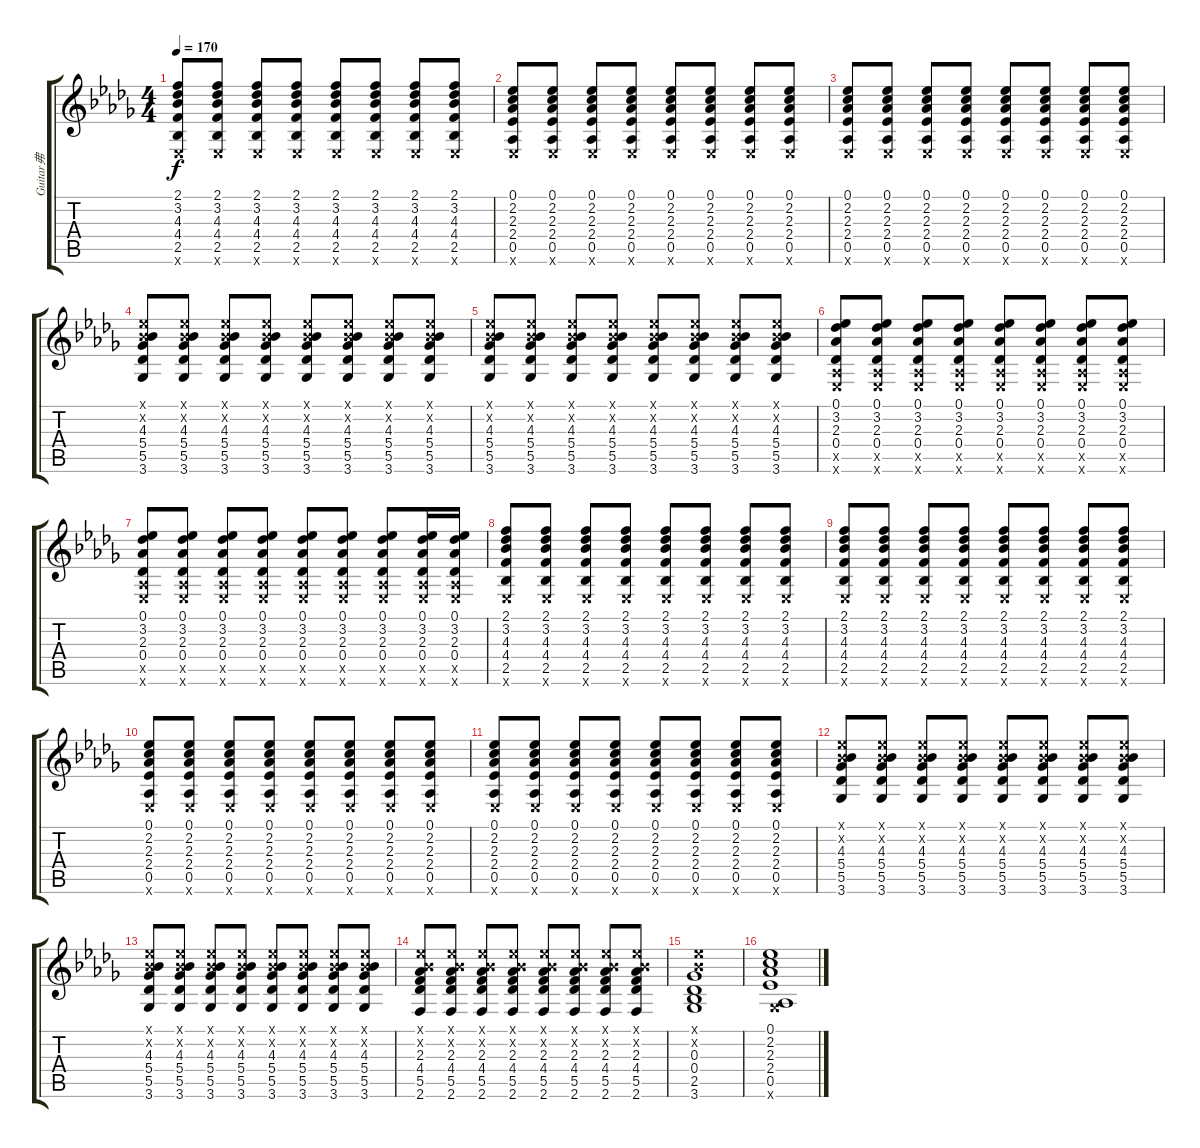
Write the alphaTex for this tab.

\track ("Guitar弗" "Guitar弗") {instrument distortionguitar}
\staff {score tabs}
\tuning (Eb4 Bb3 Gb3 Db3 Ab2 Eb2) {hide}
\ts (4 4)
\tempo 170
\clef g2
\ks db
(2.1 3.2 4.3 4.4 2.5 0.6{x}).8{dy f} (2.1 3.2 4.3 4.4 2.5 0.6{x}).8 (2.1 3.2 4.3 4.4 2.5 0.6{x}).8 (2.1 3.2 4.3 4.4 2.5 0.6{x}).8 (2.1 3.2 4.3 4.4 2.5 0.6{x}).8 (2.1 3.2 4.3 4.4 2.5 0.6{x}).8 (2.1 3.2 4.3 4.4 2.5 0.6{x}).8 (2.1 3.2 4.3 4.4 2.5 0.6{x}).8 |
(0.1 2.2 2.3 2.4 0.5 0.6{x}).8 (0.1 2.2 2.3 2.4 0.5 0.6{x}).8 (0.1 2.2 2.3 2.4 0.5 0.6{x}).8 (0.1 2.2 2.3 2.4 0.5 0.6{x}).8 (0.1 2.2 2.3 2.4 0.5 0.6{x}).8 (0.1 2.2 2.3 2.4 0.5 0.6{x}).8 (0.1 2.2 2.3 2.4 0.5 0.6{x}).8 (0.1 2.2 2.3 2.4 0.5 0.6{x}).8 |
(0.1 2.2 2.3 2.4 0.5 0.6{x}).8 (0.1 2.2 2.3 2.4 0.5 0.6{x}).8 (0.1 2.2 2.3 2.4 0.5 0.6{x}).8 (0.1 2.2 2.3 2.4 0.5 0.6{x}).8 (0.1 2.2 2.3 2.4 0.5 0.6{x}).8 (0.1 2.2 2.3 2.4 0.5 0.6{x}).8 (0.1 2.2 2.3 2.4 0.5 0.6{x}).8 (0.1 2.2 2.3 2.4 0.5 0.6{x}).8 |
(0.1{x} 0.2{x} 4.3 5.4 5.5 3.6).8 (0.1{x} 0.2{x} 4.3 5.4 5.5 3.6).8 (0.1{x} 0.2{x} 4.3 5.4 5.5 3.6).8 (0.1{x} 0.2{x} 4.3 5.4 5.5 3.6).8 (0.1{x} 0.2{x} 4.3 5.4 5.5 3.6).8 (0.1{x} 0.2{x} 4.3 5.4 5.5 3.6).8 (0.1{x} 0.2{x} 4.3 5.4 5.5 3.6).8 (0.1{x} 0.2{x} 4.3 5.4 5.5 3.6).8 |
(0.1{x} 0.2{x} 4.3 5.4 5.5 3.6).8 (0.1{x} 0.2{x} 4.3 5.4 5.5 3.6).8 (0.1{x} 0.2{x} 4.3 5.4 5.5 3.6).8 (0.1{x} 0.2{x} 4.3 5.4 5.5 3.6).8 (0.1{x} 0.2{x} 4.3 5.4 5.5 3.6).8 (0.1{x} 0.2{x} 4.3 5.4 5.5 3.6).8 (0.1{x} 0.2{x} 4.3 5.4 5.5 3.6).8 (0.1{x} 0.2{x} 4.3 5.4 5.5 3.6).8 |
(0.1 3.2 2.3 0.4 0.5{x} 0.6{x}).8 (0.1 3.2 2.3 0.4 0.5{x} 0.6{x}).8 (0.1 3.2 2.3 0.4 0.5{x} 0.6{x}).8 (0.1 3.2 2.3 0.4 0.5{x} 0.6{x}).8 (0.1 3.2 2.3 0.4 0.5{x} 0.6{x}).8 (0.1 3.2 2.3 0.4 0.5{x} 0.6{x}).8 (0.1 3.2 2.3 0.4 0.5{x} 0.6{x}).8 (0.1 3.2 2.3 0.4 0.5{x} 0.6{x}).8 |
(0.1 3.2 2.3 0.4 0.5{x} 0.6{x}).8 (0.1 3.2 2.3 0.4 0.5{x} 0.6{x}).8 (0.1 3.2 2.3 0.4 0.5{x} 0.6{x}).8 (0.1 3.2 2.3 0.4 0.5{x} 0.6{x}).8 (0.1 3.2 2.3 0.4 0.5{x} 0.6{x}).8 (0.1 3.2 2.3 0.4 0.5{x} 0.6{x}).8 (0.1 3.2 2.3 0.4 0.5{x} 0.6{x}).8 (0.1 3.2 2.3 0.4 0.5{x} 0.6{x}).16 (0.1 3.2 2.3 0.4 0.5{x} 0.6{x}).16 |
(2.1 3.2 4.3 4.4 2.5 0.6{x}).8 (2.1 3.2 4.3 4.4 2.5 0.6{x}).8 (2.1 3.2 4.3 4.4 2.5 0.6{x}).8 (2.1 3.2 4.3 4.4 2.5 0.6{x}).8 (2.1 3.2 4.3 4.4 2.5 0.6{x}).8 (2.1 3.2 4.3 4.4 2.5 0.6{x}).8 (2.1 3.2 4.3 4.4 2.5 0.6{x}).8 (2.1 3.2 4.3 4.4 2.5 0.6{x}).8 |
(2.1 3.2 4.3 4.4 2.5 0.6{x}).8 (2.1 3.2 4.3 4.4 2.5 0.6{x}).8 (2.1 3.2 4.3 4.4 2.5 0.6{x}).8 (2.1 3.2 4.3 4.4 2.5 0.6{x}).8 (2.1 3.2 4.3 4.4 2.5 0.6{x}).8 (2.1 3.2 4.3 4.4 2.5 0.6{x}).8 (2.1 3.2 4.3 4.4 2.5 0.6{x}).8 (2.1 3.2 4.3 4.4 2.5 0.6{x}).8 |
(0.1 2.2 2.3 2.4 0.5 0.6{x}).8 (0.1 2.2 2.3 2.4 0.5 0.6{x}).8 (0.1 2.2 2.3 2.4 0.5 0.6{x}).8 (0.1 2.2 2.3 2.4 0.5 0.6{x}).8 (0.1 2.2 2.3 2.4 0.5 0.6{x}).8 (0.1 2.2 2.3 2.4 0.5 0.6{x}).8 (0.1 2.2 2.3 2.4 0.5 0.6{x}).8 (0.1 2.2 2.3 2.4 0.5 0.6{x}).8 |
(0.1 2.2 2.3 2.4 0.5 0.6{x}).8 (0.1 2.2 2.3 2.4 0.5 0.6{x}).8 (0.1 2.2 2.3 2.4 0.5 0.6{x}).8 (0.1 2.2 2.3 2.4 0.5 0.6{x}).8 (0.1 2.2 2.3 2.4 0.5 0.6{x}).8 (0.1 2.2 2.3 2.4 0.5 0.6{x}).8 (0.1 2.2 2.3 2.4 0.5 0.6{x}).8 (0.1 2.2 2.3 2.4 0.5 0.6{x}).8 |
(0.1{x} 0.2{x} 4.3 5.4 5.5 3.6).8 (0.1{x} 0.2{x} 4.3 5.4 5.5 3.6).8 (0.1{x} 0.2{x} 4.3 5.4 5.5 3.6).8 (0.1{x} 0.2{x} 4.3 5.4 5.5 3.6).8 (0.1{x} 0.2{x} 4.3 5.4 5.5 3.6).8 (0.1{x} 0.2{x} 4.3 5.4 5.5 3.6).8 (0.1{x} 0.2{x} 4.3 5.4 5.5 3.6).8 (0.1{x} 0.2{x} 4.3 5.4 5.5 3.6).8 |
(0.1{x} 0.2{x} 4.3 5.4 5.5 3.6).8 (0.1{x} 0.2{x} 4.3 5.4 5.5 3.6).8 (0.1{x} 0.2{x} 4.3 5.4 5.5 3.6).8 (0.1{x} 0.2{x} 4.3 5.4 5.5 3.6).8 (0.1{x} 0.2{x} 4.3 5.4 5.5 3.6).8 (0.1{x} 0.2{x} 4.3 5.4 5.5 3.6).8 (0.1{x} 0.2{x} 4.3 5.4 5.5 3.6).8 (0.1{x} 0.2{x} 4.3 5.4 5.5 3.6).8 |
(0.1{x} 0.2{x} 2.3 4.4 5.5 2.6).8 (0.1{x} 0.2{x} 2.3 4.4 5.5 2.6).8 (0.1{x} 0.2{x} 2.3 4.4 5.5 2.6).8 (0.1{x} 0.2{x} 2.3 4.4 5.5 2.6).8 (0.1{x} 0.2{x} 2.3 4.4 5.5 2.6).8 (0.1{x} 0.2{x} 2.3 4.4 5.5 2.6).8 (0.1{x} 0.2{x} 2.3 4.4 5.5 2.6).8 (0.1{x} 0.2{x} 2.3 4.4 5.5 2.6).8 |
(0.1{x} 0.2{x} 0.3 0.4 2.5 3.6).1 |
(0.1 2.2 2.3 2.4 0.5 3.6{x}).1
